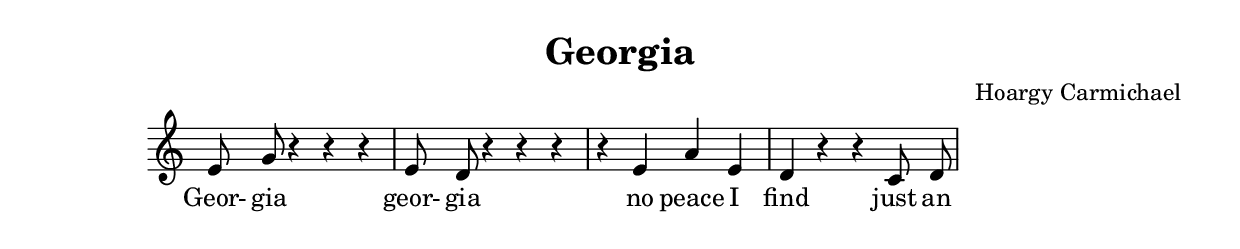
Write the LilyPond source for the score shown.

#(ly:set-option 'midi-extension "mid")
\version "2.12.3"
\include "english.ly"
\header{
title = "Georgia"
composer = "Hoargy Carmichael"
}
%{
Title:Georgia
Author:Hoargy Carmichael

     Georgia Georgia
     No peace I find

  +         2  
| GP - -  - | GR - - - | - G D G | R - - SR |
  Geor-gia geor-gia no peace I find      just an   

 
  
  


%}
melody = {
\once \override Staff.TimeSignature #'stencil = ##f
\clef treble
\key c \major
\autoBeamOn
\cadenzaOn


 \bar "|"  e'8 g'8 r4 r4 r4 \bar "|"  e'8 d'8 r4 r4 r4 \bar "|"  r4 e'4 a'4 e'4 \bar "|"  d'4 r4 r4 c'8 d'8 \bar "|" \break

}


text = \lyricmode {
Geor- gia geor- gia no peace I find just an 
}

\score{

<<
\new Voice = "one" {
\melody
}
\new Lyrics \lyricsto "one" \text
>>
\layout {
\context {
\Score
\remove "Bar_number_engraver"
}
}
\midi {
\context {
\Score
tempoWholesPerMinute = #(ly:make-moment 200 4)
}
}
}